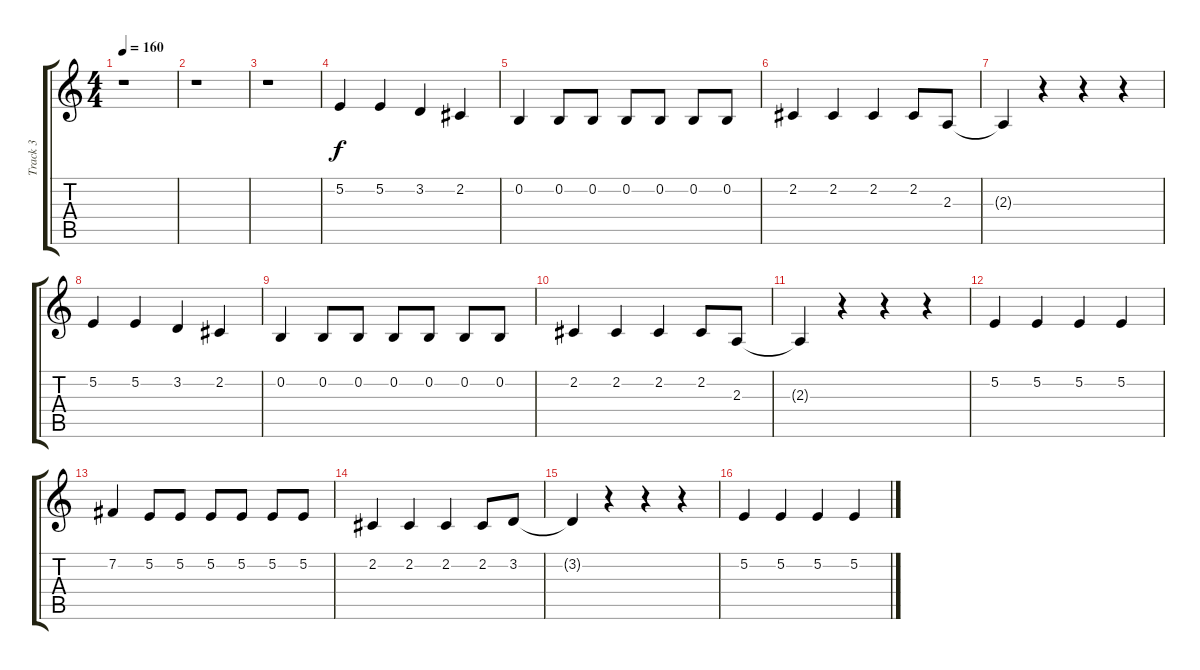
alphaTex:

\track ("Track 3" "Track 3") {instrument altosax}
\staff {score tabs}
\tuning (E4 B3 G3 D3 A2 E2) {hide}
\ts (4 4)
\tempo 160
\clef g2
\ks c
r.1{dy f instrument altosax} |
r.1 |
r.1 |
5.2.4 5.2.4 3.2.4 2.2.4 |
0.2.4 0.2.8 0.2.8 0.2.8 0.2.8 0.2.8 0.2.8 |
2.2.4 2.2.4 2.2.4 2.2.8 2.3.8 |
2.3{t}.4 r.4 r.4 r.4 |
5.2.4 5.2.4 3.2.4 2.2.4 |
0.2.4 0.2.8 0.2.8 0.2.8 0.2.8 0.2.8 0.2.8 |
2.2.4 2.2.4 2.2.4 2.2.8 2.3.8 |
2.3{t}.4 r.4 r.4 r.4 |
5.2.4 5.2.4 5.2.4 5.2.4 |
7.2.4 5.2.8 5.2.8 5.2.8 5.2.8 5.2.8 5.2.8 |
2.2.4 2.2.4 2.2.4 2.2.8 3.2.8 |
3.2{t}.4 r.4 r.4 r.4 |
5.2.4 5.2.4 5.2.4 5.2.4
